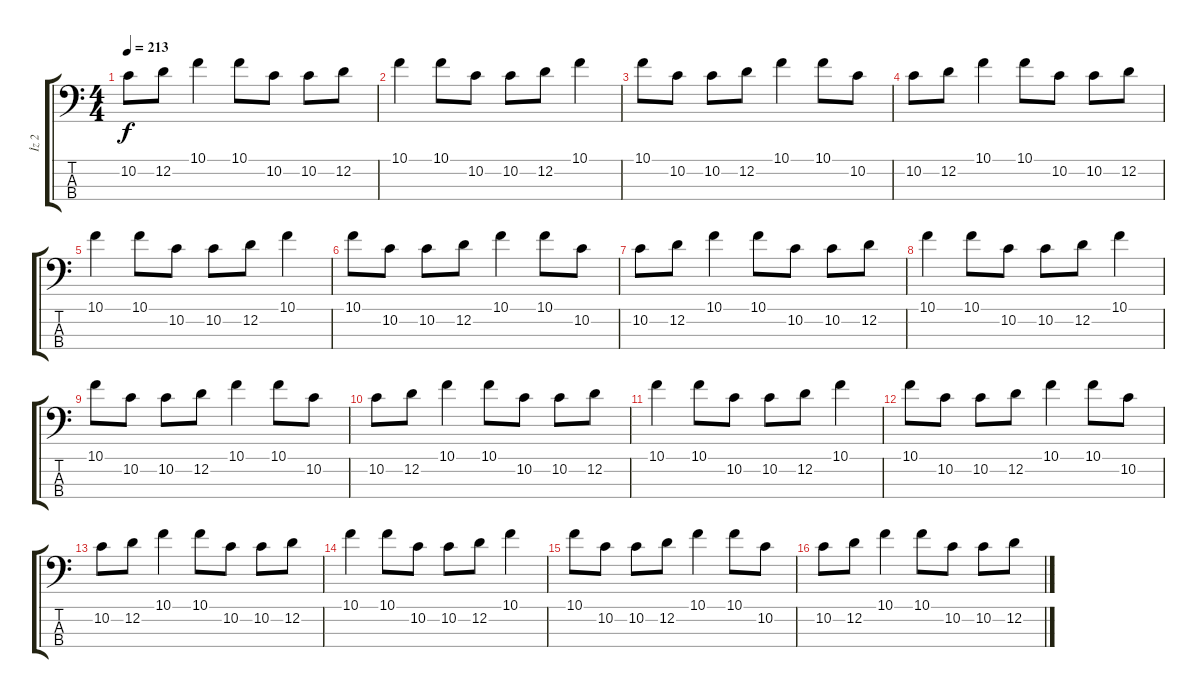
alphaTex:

\track ("İz 2" "İz 2") {instrument electricbasspick}
\staff {score tabs}
\tuning (G2 D2 A1 E1) {hide}
\ts (4 4)
\tempo 213
\clef f4
\ks c
10.2.8{dy f} 12.2.8 10.1.4 10.1.8 10.2.8 10.2.8 12.2.8 |
10.1.4 10.1.8 10.2.8 10.2.8 12.2.8 10.1.4 |
10.1.8 10.2.8 10.2.8 12.2.8 10.1.4 10.1.8 10.2.8 |
10.2.8 12.2.8 10.1.4 10.1.8 10.2.8 10.2.8 12.2.8 |
10.1.4 10.1.8 10.2.8 10.2.8 12.2.8 10.1.4 |
10.1.8 10.2.8 10.2.8 12.2.8 10.1.4 10.1.8 10.2.8 |
10.2.8 12.2.8 10.1.4 10.1.8 10.2.8 10.2.8 12.2.8 |
10.1.4 10.1.8 10.2.8 10.2.8 12.2.8 10.1.4 |
10.1.8 10.2.8 10.2.8 12.2.8 10.1.4 10.1.8 10.2.8 |
10.2.8 12.2.8 10.1.4 10.1.8 10.2.8 10.2.8 12.2.8 |
10.1.4 10.1.8 10.2.8 10.2.8 12.2.8 10.1.4 |
10.1.8 10.2.8 10.2.8 12.2.8 10.1.4 10.1.8 10.2.8 |
10.2.8 12.2.8 10.1.4 10.1.8 10.2.8 10.2.8 12.2.8 |
10.1.4 10.1.8 10.2.8 10.2.8 12.2.8 10.1.4 |
10.1.8 10.2.8 10.2.8 12.2.8 10.1.4 10.1.8 10.2.8 |
10.2.8 12.2.8 10.1.4 10.1.8 10.2.8 10.2.8 12.2.8
